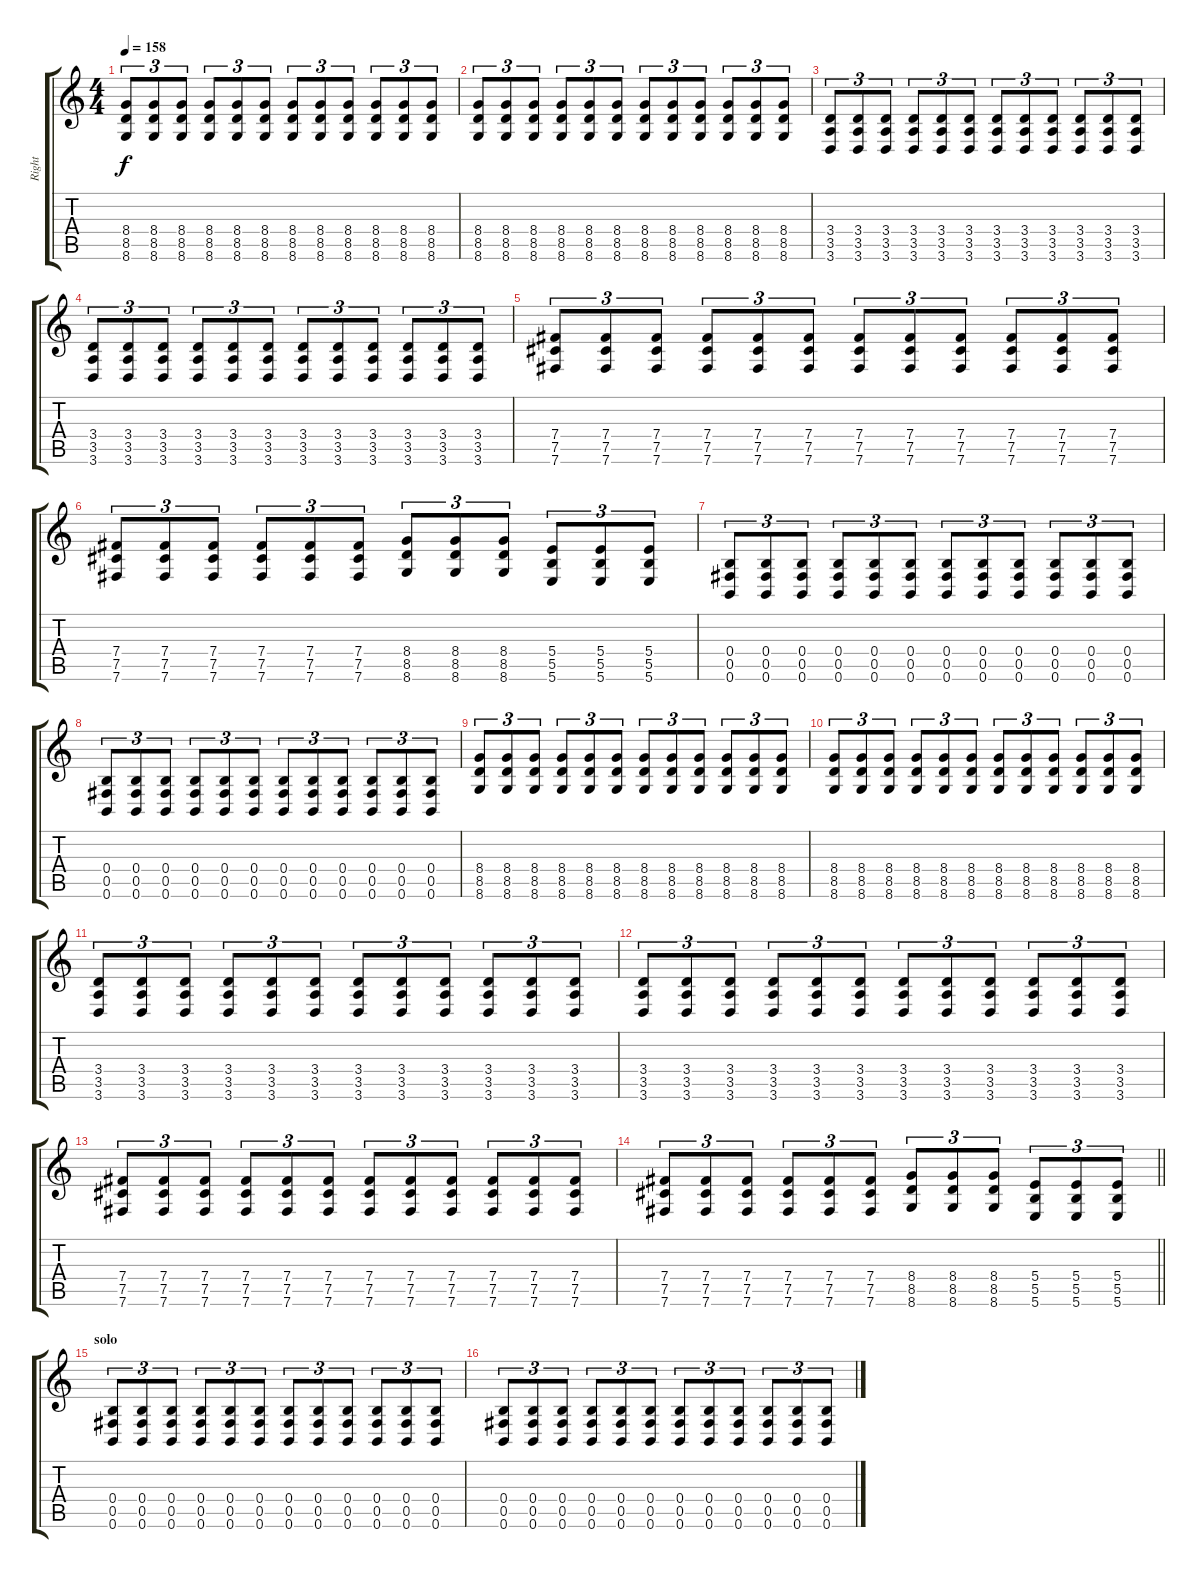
\track ("Right" "Right") {instrument overdrivenguitar}
\staff {score tabs}
\tuning (Db4 Ab3 E3 B2 Gb2 B1) {hide}
\ts (4 4)
\tempo 158
\clef g2
\ks c
(8.4 8.5 8.6).8{tu (3 2) dy f} (8.4 8.5 8.6).8{tu (3 2)} (8.4 8.5 8.6).8{tu (3 2)} (8.4 8.5 8.6).8{tu (3 2)} (8.4 8.5 8.6).8{tu (3 2)} (8.4 8.5 8.6).8{tu (3 2)} (8.4 8.5 8.6).8{tu (3 2)} (8.4 8.5 8.6).8{tu (3 2)} (8.4 8.5 8.6).8{tu (3 2)} (8.4 8.5 8.6).8{tu (3 2)} (8.4 8.5 8.6).8{tu (3 2)} (8.4 8.5 8.6).8{tu (3 2)} |
(8.4 8.5 8.6).8{tu (3 2)} (8.4 8.5 8.6).8{tu (3 2)} (8.4 8.5 8.6).8{tu (3 2)} (8.4 8.5 8.6).8{tu (3 2)} (8.4 8.5 8.6).8{tu (3 2)} (8.4 8.5 8.6).8{tu (3 2)} (8.4 8.5 8.6).8{tu (3 2)} (8.4 8.5 8.6).8{tu (3 2)} (8.4 8.5 8.6).8{tu (3 2)} (8.4 8.5 8.6).8{tu (3 2)} (8.4 8.5 8.6).8{tu (3 2)} (8.4 8.5 8.6).8{tu (3 2)} |
(3.4 3.5 3.6).8{tu (3 2)} (3.4 3.5 3.6).8{tu (3 2)} (3.4 3.5 3.6).8{tu (3 2)} (3.4 3.5 3.6).8{tu (3 2)} (3.4 3.5 3.6).8{tu (3 2)} (3.4 3.5 3.6).8{tu (3 2)} (3.4 3.5 3.6).8{tu (3 2)} (3.4 3.5 3.6).8{tu (3 2)} (3.4 3.5 3.6).8{tu (3 2)} (3.4 3.5 3.6).8{tu (3 2)} (3.4 3.5 3.6).8{tu (3 2)} (3.4 3.5 3.6).8{tu (3 2)} |
(3.4 3.5 3.6).8{tu (3 2)} (3.4 3.5 3.6).8{tu (3 2)} (3.4 3.5 3.6).8{tu (3 2)} (3.4 3.5 3.6).8{tu (3 2)} (3.4 3.5 3.6).8{tu (3 2)} (3.4 3.5 3.6).8{tu (3 2)} (3.4 3.5 3.6).8{tu (3 2)} (3.4 3.5 3.6).8{tu (3 2)} (3.4 3.5 3.6).8{tu (3 2)} (3.4 3.5 3.6).8{tu (3 2)} (3.4 3.5 3.6).8{tu (3 2)} (3.4 3.5 3.6).8{tu (3 2)} |
(7.4 7.5 7.6).8{tu (3 2)} (7.4 7.5 7.6).8{tu (3 2)} (7.4 7.5 7.6).8{tu (3 2)} (7.4 7.5 7.6).8{tu (3 2)} (7.4 7.5 7.6).8{tu (3 2)} (7.4 7.5 7.6).8{tu (3 2)} (7.4 7.5 7.6).8{tu (3 2)} (7.4 7.5 7.6).8{tu (3 2)} (7.4 7.5 7.6).8{tu (3 2)} (7.4 7.5 7.6).8{tu (3 2)} (7.4 7.5 7.6).8{tu (3 2)} (7.4 7.5 7.6).8{tu (3 2)} |
(7.4 7.5 7.6).8{tu (3 2)} (7.4 7.5 7.6).8{tu (3 2)} (7.4 7.5 7.6).8{tu (3 2)} (7.4 7.5 7.6).8{tu (3 2)} (7.4 7.5 7.6).8{tu (3 2)} (7.4 7.5 7.6).8{tu (3 2)} (8.4 8.5 8.6).8{tu (3 2)} (8.4 8.5 8.6).8{tu (3 2)} (8.4 8.5 8.6).8{tu (3 2)} (5.4 5.5 5.6).8{tu (3 2)} (5.4 5.5 5.6).8{tu (3 2)} (5.4 5.5 5.6).8{tu (3 2)} |
(0.4 0.5 0.6).8{tu (3 2)} (0.4 0.5 0.6).8{tu (3 2)} (0.4 0.5 0.6).8{tu (3 2)} (0.4 0.5 0.6).8{tu (3 2)} (0.4 0.5 0.6).8{tu (3 2)} (0.4 0.5 0.6).8{tu (3 2)} (0.4 0.5 0.6).8{tu (3 2)} (0.4 0.5 0.6).8{tu (3 2)} (0.4 0.5 0.6).8{tu (3 2)} (0.4 0.5 0.6).8{tu (3 2)} (0.4 0.5 0.6).8{tu (3 2)} (0.4 0.5 0.6).8{tu (3 2)} |
(0.4 0.5 0.6).8{tu (3 2)} (0.4 0.5 0.6).8{tu (3 2)} (0.4 0.5 0.6).8{tu (3 2)} (0.4 0.5 0.6).8{tu (3 2)} (0.4 0.5 0.6).8{tu (3 2)} (0.4 0.5 0.6).8{tu (3 2)} (0.4 0.5 0.6).8{tu (3 2)} (0.4 0.5 0.6).8{tu (3 2)} (0.4 0.5 0.6).8{tu (3 2)} (0.4 0.5 0.6).8{tu (3 2)} (0.4 0.5 0.6).8{tu (3 2)} (0.4 0.5 0.6).8{tu (3 2)} |
(8.4 8.5 8.6).8{tu (3 2)} (8.4 8.5 8.6).8{tu (3 2)} (8.4 8.5 8.6).8{tu (3 2)} (8.4 8.5 8.6).8{tu (3 2)} (8.4 8.5 8.6).8{tu (3 2)} (8.4 8.5 8.6).8{tu (3 2)} (8.4 8.5 8.6).8{tu (3 2)} (8.4 8.5 8.6).8{tu (3 2)} (8.4 8.5 8.6).8{tu (3 2)} (8.4 8.5 8.6).8{tu (3 2)} (8.4 8.5 8.6).8{tu (3 2)} (8.4 8.5 8.6).8{tu (3 2)} |
(8.4 8.5 8.6).8{tu (3 2)} (8.4 8.5 8.6).8{tu (3 2)} (8.4 8.5 8.6).8{tu (3 2)} (8.4 8.5 8.6).8{tu (3 2)} (8.4 8.5 8.6).8{tu (3 2)} (8.4 8.5 8.6).8{tu (3 2)} (8.4 8.5 8.6).8{tu (3 2)} (8.4 8.5 8.6).8{tu (3 2)} (8.4 8.5 8.6).8{tu (3 2)} (8.4 8.5 8.6).8{tu (3 2)} (8.4 8.5 8.6).8{tu (3 2)} (8.4 8.5 8.6).8{tu (3 2)} |
(3.4 3.5 3.6).8{tu (3 2)} (3.4 3.5 3.6).8{tu (3 2)} (3.4 3.5 3.6).8{tu (3 2)} (3.4 3.5 3.6).8{tu (3 2)} (3.4 3.5 3.6).8{tu (3 2)} (3.4 3.5 3.6).8{tu (3 2)} (3.4 3.5 3.6).8{tu (3 2)} (3.4 3.5 3.6).8{tu (3 2)} (3.4 3.5 3.6).8{tu (3 2)} (3.4 3.5 3.6).8{tu (3 2)} (3.4 3.5 3.6).8{tu (3 2)} (3.4 3.5 3.6).8{tu (3 2)} |
(3.4 3.5 3.6).8{tu (3 2)} (3.4 3.5 3.6).8{tu (3 2)} (3.4 3.5 3.6).8{tu (3 2)} (3.4 3.5 3.6).8{tu (3 2)} (3.4 3.5 3.6).8{tu (3 2)} (3.4 3.5 3.6).8{tu (3 2)} (3.4 3.5 3.6).8{tu (3 2)} (3.4 3.5 3.6).8{tu (3 2)} (3.4 3.5 3.6).8{tu (3 2)} (3.4 3.5 3.6).8{tu (3 2)} (3.4 3.5 3.6).8{tu (3 2)} (3.4 3.5 3.6).8{tu (3 2)} |
(7.4 7.5 7.6).8{tu (3 2)} (7.4 7.5 7.6).8{tu (3 2)} (7.4 7.5 7.6).8{tu (3 2)} (7.4 7.5 7.6).8{tu (3 2)} (7.4 7.5 7.6).8{tu (3 2)} (7.4 7.5 7.6).8{tu (3 2)} (7.4 7.5 7.6).8{tu (3 2)} (7.4 7.5 7.6).8{tu (3 2)} (7.4 7.5 7.6).8{tu (3 2)} (7.4 7.5 7.6).8{tu (3 2)} (7.4 7.5 7.6).8{tu (3 2)} (7.4 7.5 7.6).8{tu (3 2)} |
\barLineRight lightlight
(7.4 7.5 7.6).8{tu (3 2)} (7.4 7.5 7.6).8{tu (3 2)} (7.4 7.5 7.6).8{tu (3 2)} (7.4 7.5 7.6).8{tu (3 2)} (7.4 7.5 7.6).8{tu (3 2)} (7.4 7.5 7.6).8{tu (3 2)} (8.4 8.5 8.6).8{tu (3 2)} (8.4 8.5 8.6).8{tu (3 2)} (8.4 8.5 8.6).8{tu (3 2)} (5.4 5.5 5.6).8{tu (3 2)} (5.4 5.5 5.6).8{tu (3 2)} (5.4 5.5 5.6).8{tu (3 2)} |
\section ("" "solo")
(0.4 0.5 0.6).8{tu (3 2)} (0.4 0.5 0.6).8{tu (3 2)} (0.4 0.5 0.6).8{tu (3 2)} (0.4 0.5 0.6).8{tu (3 2)} (0.4 0.5 0.6).8{tu (3 2)} (0.4 0.5 0.6).8{tu (3 2)} (0.4 0.5 0.6).8{tu (3 2)} (0.4 0.5 0.6).8{tu (3 2)} (0.4 0.5 0.6).8{tu (3 2)} (0.4 0.5 0.6).8{tu (3 2)} (0.4 0.5 0.6).8{tu (3 2)} (0.4 0.5 0.6).8{tu (3 2)} |
(0.4 0.5 0.6).8{tu (3 2)} (0.4 0.5 0.6).8{tu (3 2)} (0.4 0.5 0.6).8{tu (3 2)} (0.4 0.5 0.6).8{tu (3 2)} (0.4 0.5 0.6).8{tu (3 2)} (0.4 0.5 0.6).8{tu (3 2)} (0.4 0.5 0.6).8{tu (3 2)} (0.4 0.5 0.6).8{tu (3 2)} (0.4 0.5 0.6).8{tu (3 2)} (0.4 0.5 0.6).8{tu (3 2)} (0.4 0.5 0.6).8{tu (3 2)} (0.4 0.5 0.6).8{tu (3 2)}
